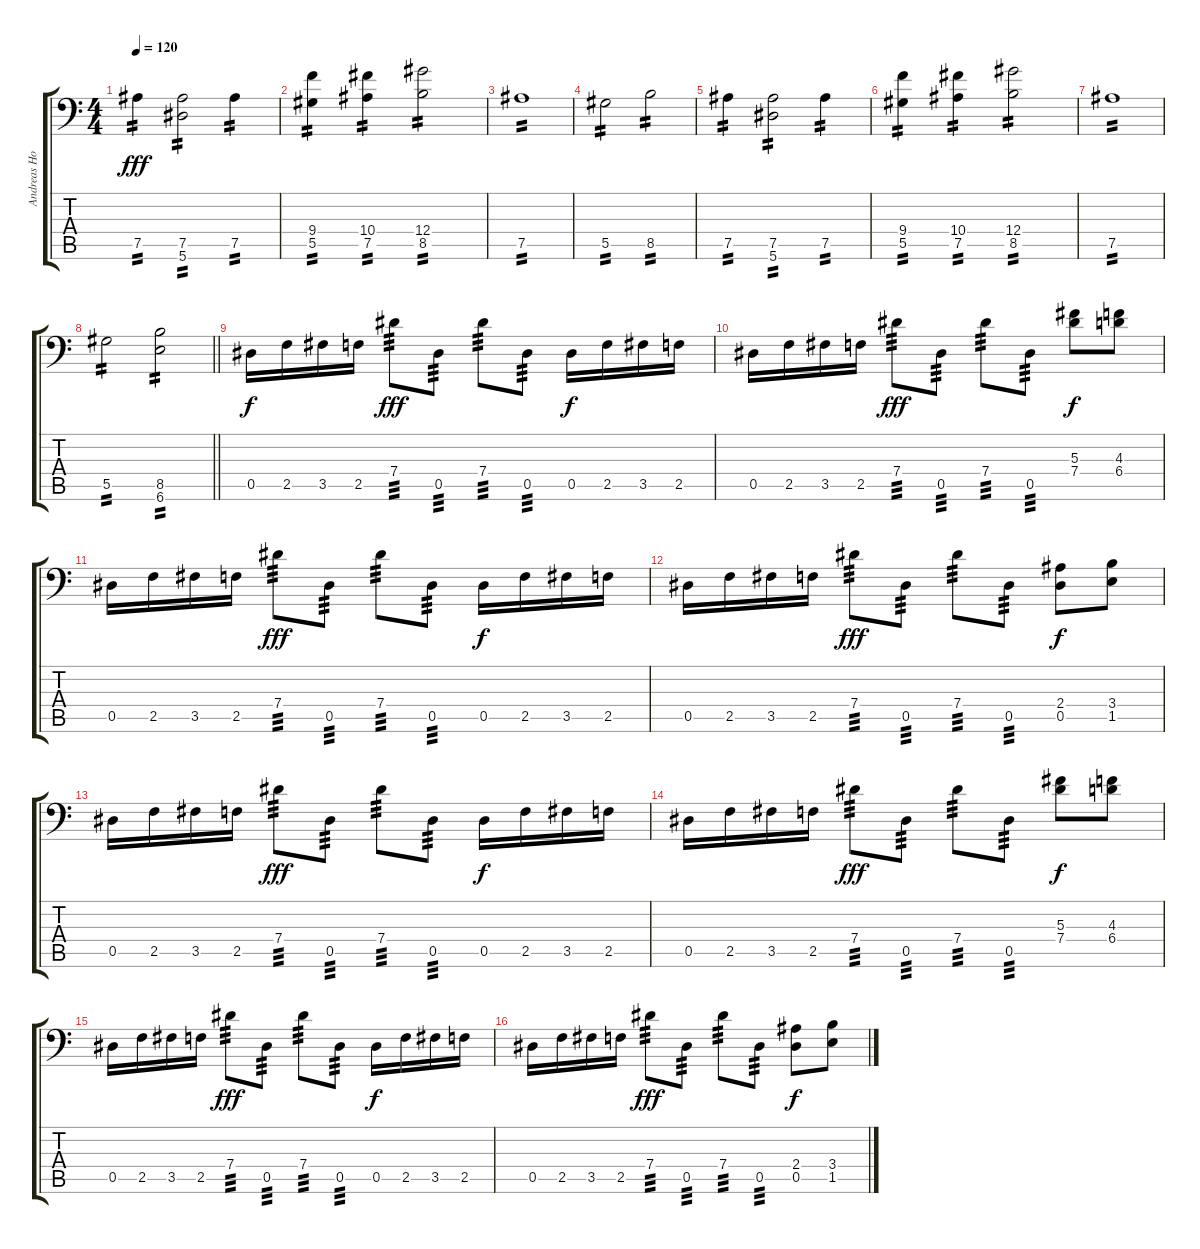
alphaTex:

\track ("Andreas Holma" "Andreas Ho") {instrument distortionguitar}
\staff {score tabs}
\tuning (Bb3 F3 Db3 Ab2 Eb2 Bb1) {hide}
\ts (4 4)
\tempo 120
\clef f4
\ks c
7.5.4{tp 2 dy fff} (7.5 5.6).2{tp 2} 7.5.4{tp 2} |
(9.4 5.5).4{tp 2} (10.4 7.5).4{tp 2} (12.4 8.5).2{tp 2} |
7.5.1{tp 2} |
5.5.2{tp 2} 8.5.2{tp 2} |
7.5.4{tp 2} (7.5 5.6).2{tp 2} 7.5.4{tp 2} |
(9.4 5.5).4{tp 2} (10.4 7.5).4{tp 2} (12.4 8.5).2{tp 2} |
7.5.1{tp 2} |
\barLineRight lightlight
5.5.2{tp 2} (8.5 6.6).2{tp 2} |
0.5.16{dy f} 2.5.16 3.5.16 2.5.16 7.4.8{tp 3 dy fff} 0.5.8{tp 3} 7.4.8{tp 3} 0.5.8{tp 3} 0.5.16{dy f} 2.5.16 3.5.16 2.5.16 |
0.5.16 2.5.16 3.5.16 2.5.16 7.4.8{tp 3 dy fff} 0.5.8{tp 3} 7.4.8{tp 3} 0.5.8{tp 3} (5.3 7.4).8{dy f} (4.3 6.4).8 |
0.5.16 2.5.16 3.5.16 2.5.16 7.4.8{tp 3 dy fff} 0.5.8{tp 3} 7.4.8{tp 3} 0.5.8{tp 3} 0.5.16{dy f} 2.5.16 3.5.16 2.5.16 |
0.5.16 2.5.16 3.5.16 2.5.16 7.4.8{tp 3 dy fff} 0.5.8{tp 3} 7.4.8{tp 3} 0.5.8{tp 3} (2.4 0.5).8{dy f} (3.4 1.5).8 |
0.5.16 2.5.16 3.5.16 2.5.16 7.4.8{tp 3 dy fff} 0.5.8{tp 3} 7.4.8{tp 3} 0.5.8{tp 3} 0.5.16{dy f} 2.5.16 3.5.16 2.5.16 |
0.5.16 2.5.16 3.5.16 2.5.16 7.4.8{tp 3 dy fff} 0.5.8{tp 3} 7.4.8{tp 3} 0.5.8{tp 3} (5.3 7.4).8{dy f} (4.3 6.4).8 |
0.5.16 2.5.16 3.5.16 2.5.16 7.4.8{tp 3 dy fff} 0.5.8{tp 3} 7.4.8{tp 3} 0.5.8{tp 3} 0.5.16{dy f} 2.5.16 3.5.16 2.5.16 |
0.5.16 2.5.16 3.5.16 2.5.16 7.4.8{tp 3 dy fff} 0.5.8{tp 3} 7.4.8{tp 3} 0.5.8{tp 3} (2.4 0.5).8{dy f} (3.4 1.5).8
